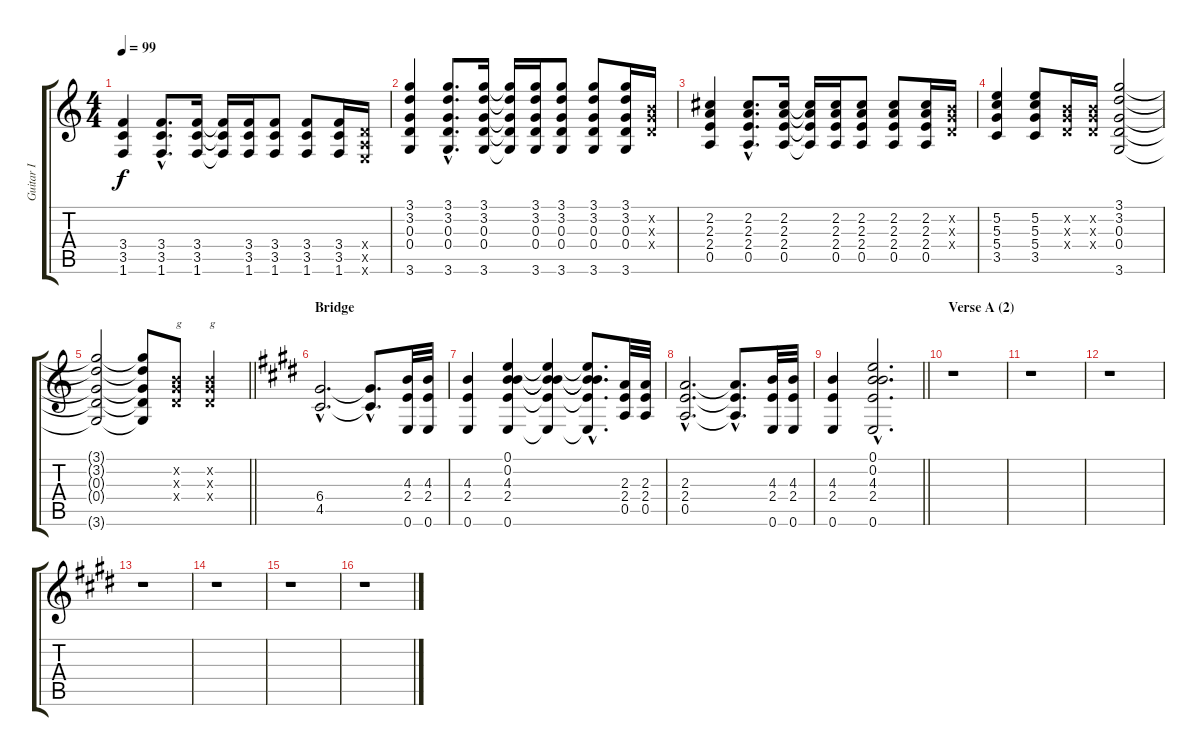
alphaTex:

\track ("Guitar I" "Guitar I") {instrument distortionguitar}
\staff {score tabs}
\tuning (E4 B3 G3 D3 A2 E2) {hide}
\ts (4 4)
\tempo 99
\clef g2
\ks c
(3.4 3.5 1.6).4{dy f} (3.4{hac} 3.5{hac} 1.6{hac}).8{d} (3.4 3.5 1.6).16 (3.4{t} 3.5{t} 1.6{t}).16 (3.4 3.5 1.6).16 (3.4 3.5 1.6).8 (3.4 3.5 1.6).8 (3.4 3.5 1.6).16 (0.4{x} 0.5{x} 0.6{x}).16 |
(3.1 3.2 0.3 0.4 3.6).4 (3.1{hac} 3.2{hac} 0.3{hac} 0.4{hac} 3.6{hac}).8{d} (3.1 3.2 0.3 0.4 3.6).16 (3.1{t} 3.2{t} 0.3{t} 0.4{t} 3.6{t}).16 (3.1 3.2 0.3 0.4 3.6).16 (3.1 3.2 0.3 0.4 3.6).8 (3.1 3.2 0.3 0.4 3.6).8 (3.1 3.2 0.3 0.4 3.6).16 (0.2{x} 0.3{x} 0.4{x}).16 |
(2.2 2.3 2.4 0.5).4 (2.2{hac} 2.3{hac} 2.4{hac} 0.5{hac}).8{d} (2.2 2.3 2.4 0.5).16 (2.2{t} 2.3{t} 2.4{t} 0.5{t}).16 (2.2 2.3 2.4 0.5).16 (2.2 2.3 2.4 0.5).8 (2.2 2.3 2.4 0.5).8 (2.2 2.3 2.4 0.5).16 (0.2{x} 0.3{x} 0.4{x}).16 |
(5.2 5.3 5.4 3.5).4 (5.2 5.3 5.4 3.5).8 (0.2{x} 0.3{x} 0.4{x}).16 (0.2{x} 0.3{x} 0.4{x}).16 (3.1 3.2 0.3 0.4 3.6).2 |
\barLineRight lightlight
(3.1{t} 3.2{t} 0.3{t} 0.4{t} 3.6{t}).2 (3.1{t} 3.2{t} 0.3{t} 0.4{t} 3.6{t}).8 (0.2{x} 0.3{x} 0.4{x}).8{txt "g"} (0.2{x} 0.3{x} 0.4{x}).4{txt "g"} |
\section ("" "Bridge")
\ks c#minor
(6.4{hac} 4.5{hac}).2{d} (6.4{hac t} 4.5{hac t}).8{d} (4.3 2.4 0.6).32 (4.3 2.4 0.6).32 |
(4.3 2.4 0.6).4 (0.1 0.2 4.3 2.4 0.6).4 (0.1{t} 0.2{t} 4.3{t} 2.4{t} 0.6{t}).4 (0.1{hac t} 0.2{hac t} 4.3{hac t} 2.4{hac t} 0.6{hac t}).8{d} (2.3 2.4 0.5).32 (2.3 2.4 0.5).32 |
(2.3{hac} 2.4{hac} 0.5{hac}).2{d} (2.3{hac t} 2.4{hac t} 0.5{hac t}).8{d} (4.3 2.4 0.6).32 (4.3 2.4 0.6).32 |
\barLineRight lightlight
(4.3 2.4 0.6).4 (0.1{hac} 0.2{hac} 4.3{hac} 2.4{hac} 0.6{hac}).2{d} |
\section ("" "Verse A (2)")
r.1 |
r.1 |
r.1 |
r.1 |
r.1 |
r.1 |
r.1
